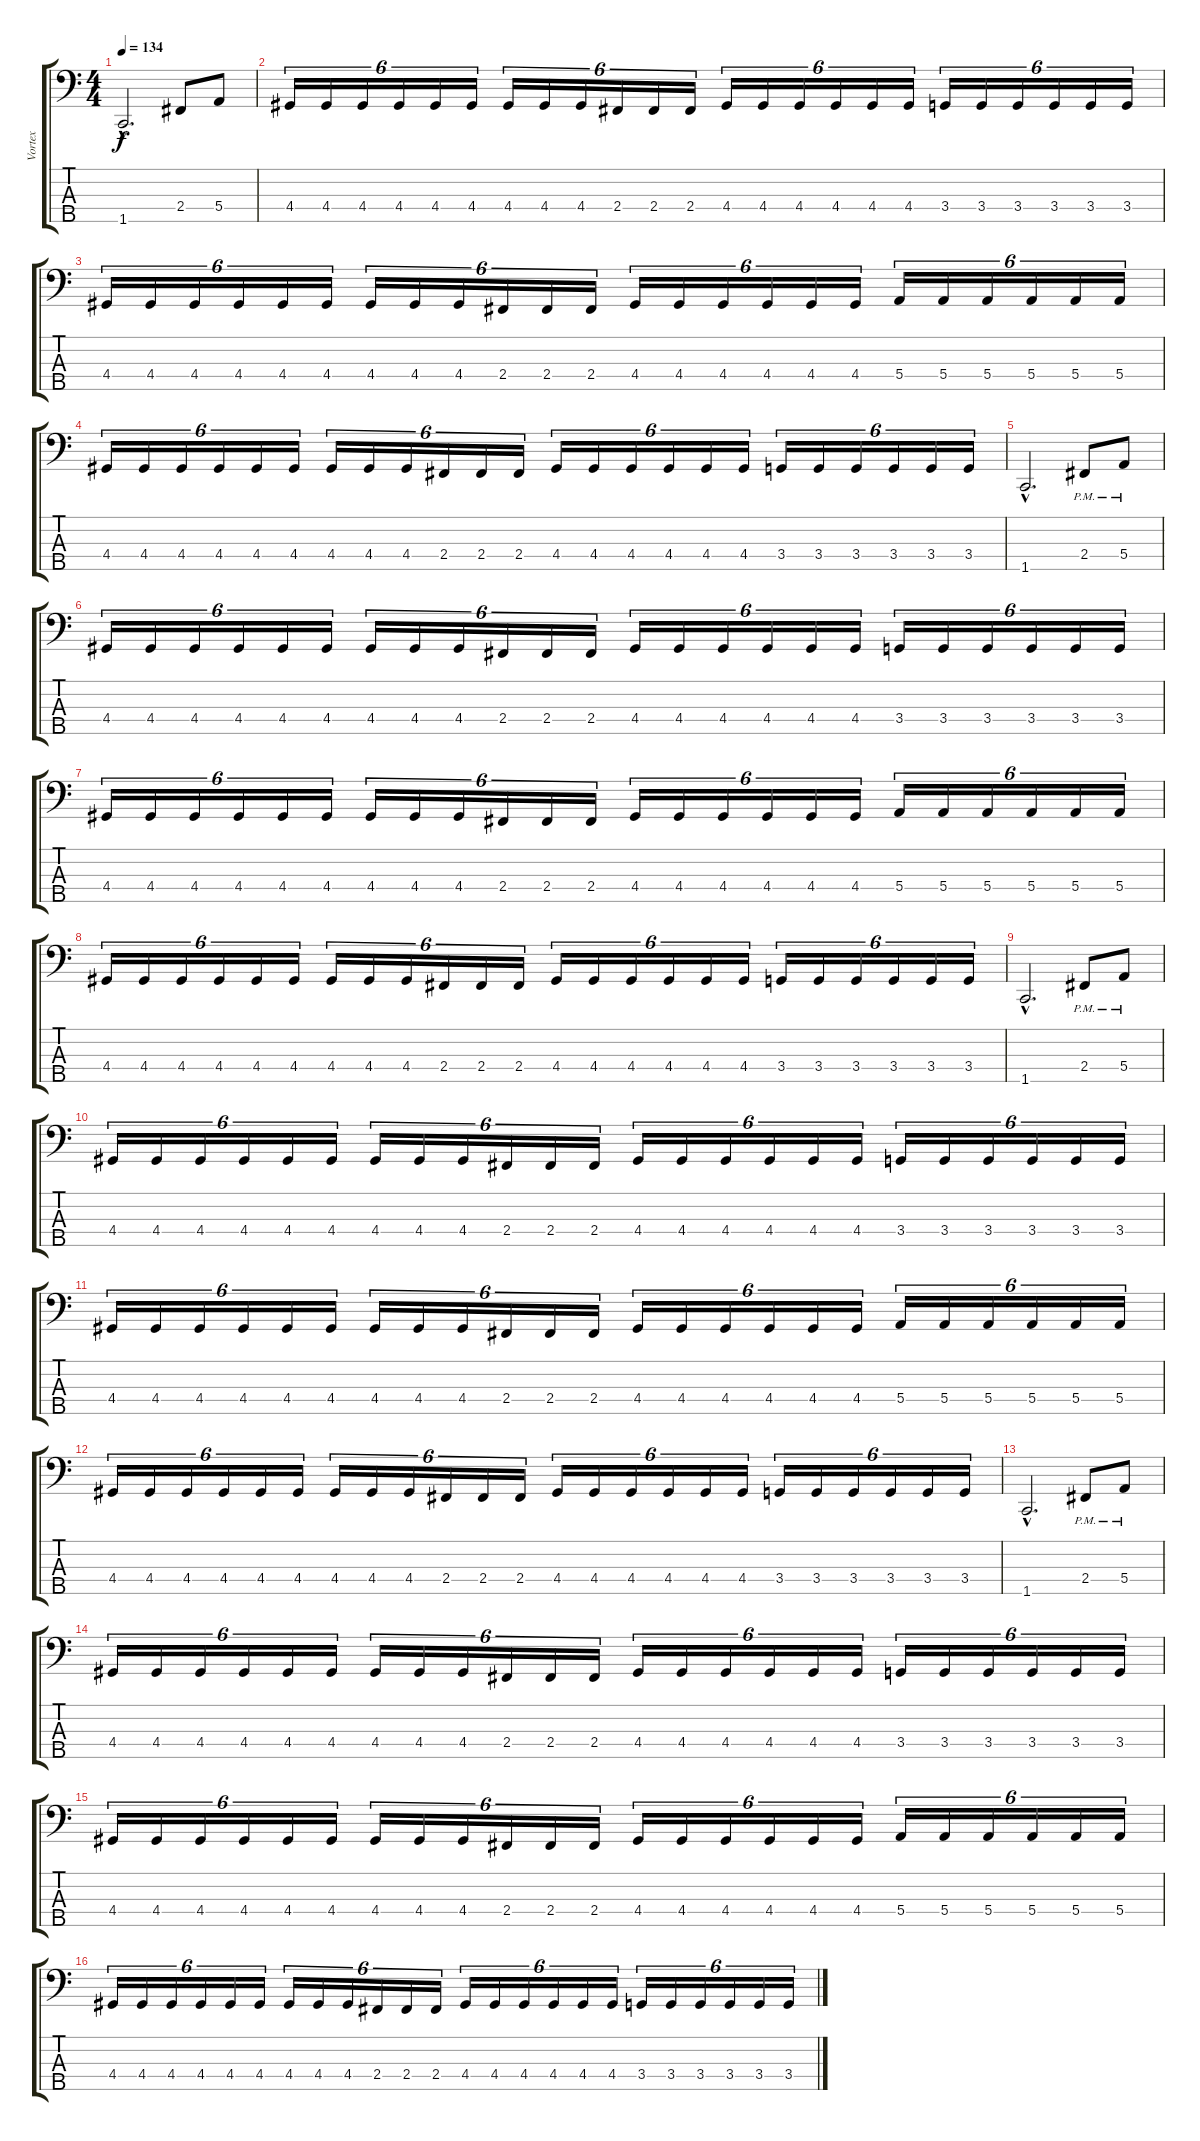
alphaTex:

\track ("Vortex" "Vortex") {instrument electricbassfinger}
\staff {score tabs}
\tuning (G2 D2 A1 E1 B0) {hide}
\ts (4 4)
\tempo 134
\clef f4
\ks c
1.5{hac}.2{d dy f} 2.4.8 5.4.8 |
4.4.16{tu (6 4)} 4.4.16{tu (6 4)} 4.4.16{tu (6 4)} 4.4.16{tu (6 4)} 4.4.16{tu (6 4)} 4.4.16{tu (6 4)} 4.4.16{tu (6 4)} 4.4.16{tu (6 4)} 4.4.16{tu (6 4)} 2.4.16{tu (6 4)} 2.4.16{tu (6 4)} 2.4.16{tu (6 4)} 4.4.16{tu (6 4)} 4.4.16{tu (6 4)} 4.4.16{tu (6 4)} 4.4.16{tu (6 4)} 4.4.16{tu (6 4)} 4.4.16{tu (6 4)} 3.4.16{tu (6 4)} 3.4.16{tu (6 4)} 3.4.16{tu (6 4)} 3.4.16{tu (6 4)} 3.4.16{tu (6 4)} 3.4.16{tu (6 4)} |
4.4.16{tu (6 4)} 4.4.16{tu (6 4)} 4.4.16{tu (6 4)} 4.4.16{tu (6 4)} 4.4.16{tu (6 4)} 4.4.16{tu (6 4)} 4.4.16{tu (6 4)} 4.4.16{tu (6 4)} 4.4.16{tu (6 4)} 2.4.16{tu (6 4)} 2.4.16{tu (6 4)} 2.4.16{tu (6 4)} 4.4.16{tu (6 4)} 4.4.16{tu (6 4)} 4.4.16{tu (6 4)} 4.4.16{tu (6 4)} 4.4.16{tu (6 4)} 4.4.16{tu (6 4)} 5.4.16{tu (6 4)} 5.4.16{tu (6 4)} 5.4.16{tu (6 4)} 5.4.16{tu (6 4)} 5.4.16{tu (6 4)} 5.4.16{tu (6 4)} |
4.4.16{tu (6 4)} 4.4.16{tu (6 4)} 4.4.16{tu (6 4)} 4.4.16{tu (6 4)} 4.4.16{tu (6 4)} 4.4.16{tu (6 4)} 4.4.16{tu (6 4)} 4.4.16{tu (6 4)} 4.4.16{tu (6 4)} 2.4.16{tu (6 4)} 2.4.16{tu (6 4)} 2.4.16{tu (6 4)} 4.4.16{tu (6 4)} 4.4.16{tu (6 4)} 4.4.16{tu (6 4)} 4.4.16{tu (6 4)} 4.4.16{tu (6 4)} 4.4.16{tu (6 4)} 3.4.16{tu (6 4)} 3.4.16{tu (6 4)} 3.4.16{tu (6 4)} 3.4.16{tu (6 4)} 3.4.16{tu (6 4)} 3.4.16{tu (6 4)} |
1.5{hac}.2{d} 2.4{pm}.8 5.4{pm}.8 |
4.4.16{tu (6 4)} 4.4.16{tu (6 4)} 4.4.16{tu (6 4)} 4.4.16{tu (6 4)} 4.4.16{tu (6 4)} 4.4.16{tu (6 4)} 4.4.16{tu (6 4)} 4.4.16{tu (6 4)} 4.4.16{tu (6 4)} 2.4.16{tu (6 4)} 2.4.16{tu (6 4)} 2.4.16{tu (6 4)} 4.4.16{tu (6 4)} 4.4.16{tu (6 4)} 4.4.16{tu (6 4)} 4.4.16{tu (6 4)} 4.4.16{tu (6 4)} 4.4.16{tu (6 4)} 3.4.16{tu (6 4)} 3.4.16{tu (6 4)} 3.4.16{tu (6 4)} 3.4.16{tu (6 4)} 3.4.16{tu (6 4)} 3.4.16{tu (6 4)} |
4.4.16{tu (6 4)} 4.4.16{tu (6 4)} 4.4.16{tu (6 4)} 4.4.16{tu (6 4)} 4.4.16{tu (6 4)} 4.4.16{tu (6 4)} 4.4.16{tu (6 4)} 4.4.16{tu (6 4)} 4.4.16{tu (6 4)} 2.4.16{tu (6 4)} 2.4.16{tu (6 4)} 2.4.16{tu (6 4)} 4.4.16{tu (6 4)} 4.4.16{tu (6 4)} 4.4.16{tu (6 4)} 4.4.16{tu (6 4)} 4.4.16{tu (6 4)} 4.4.16{tu (6 4)} 5.4.16{tu (6 4)} 5.4.16{tu (6 4)} 5.4.16{tu (6 4)} 5.4.16{tu (6 4)} 5.4.16{tu (6 4)} 5.4.16{tu (6 4)} |
4.4.16{tu (6 4)} 4.4.16{tu (6 4)} 4.4.16{tu (6 4)} 4.4.16{tu (6 4)} 4.4.16{tu (6 4)} 4.4.16{tu (6 4)} 4.4.16{tu (6 4)} 4.4.16{tu (6 4)} 4.4.16{tu (6 4)} 2.4.16{tu (6 4)} 2.4.16{tu (6 4)} 2.4.16{tu (6 4)} 4.4.16{tu (6 4)} 4.4.16{tu (6 4)} 4.4.16{tu (6 4)} 4.4.16{tu (6 4)} 4.4.16{tu (6 4)} 4.4.16{tu (6 4)} 3.4.16{tu (6 4)} 3.4.16{tu (6 4)} 3.4.16{tu (6 4)} 3.4.16{tu (6 4)} 3.4.16{tu (6 4)} 3.4.16{tu (6 4)} |
1.5{hac}.2{d} 2.4{pm}.8 5.4{pm}.8 |
4.4.16{tu (6 4)} 4.4.16{tu (6 4)} 4.4.16{tu (6 4)} 4.4.16{tu (6 4)} 4.4.16{tu (6 4)} 4.4.16{tu (6 4)} 4.4.16{tu (6 4)} 4.4.16{tu (6 4)} 4.4.16{tu (6 4)} 2.4.16{tu (6 4)} 2.4.16{tu (6 4)} 2.4.16{tu (6 4)} 4.4.16{tu (6 4)} 4.4.16{tu (6 4)} 4.4.16{tu (6 4)} 4.4.16{tu (6 4)} 4.4.16{tu (6 4)} 4.4.16{tu (6 4)} 3.4.16{tu (6 4)} 3.4.16{tu (6 4)} 3.4.16{tu (6 4)} 3.4.16{tu (6 4)} 3.4.16{tu (6 4)} 3.4.16{tu (6 4)} |
4.4.16{tu (6 4)} 4.4.16{tu (6 4)} 4.4.16{tu (6 4)} 4.4.16{tu (6 4)} 4.4.16{tu (6 4)} 4.4.16{tu (6 4)} 4.4.16{tu (6 4)} 4.4.16{tu (6 4)} 4.4.16{tu (6 4)} 2.4.16{tu (6 4)} 2.4.16{tu (6 4)} 2.4.16{tu (6 4)} 4.4.16{tu (6 4)} 4.4.16{tu (6 4)} 4.4.16{tu (6 4)} 4.4.16{tu (6 4)} 4.4.16{tu (6 4)} 4.4.16{tu (6 4)} 5.4.16{tu (6 4)} 5.4.16{tu (6 4)} 5.4.16{tu (6 4)} 5.4.16{tu (6 4)} 5.4.16{tu (6 4)} 5.4.16{tu (6 4)} |
4.4.16{tu (6 4)} 4.4.16{tu (6 4)} 4.4.16{tu (6 4)} 4.4.16{tu (6 4)} 4.4.16{tu (6 4)} 4.4.16{tu (6 4)} 4.4.16{tu (6 4)} 4.4.16{tu (6 4)} 4.4.16{tu (6 4)} 2.4.16{tu (6 4)} 2.4.16{tu (6 4)} 2.4.16{tu (6 4)} 4.4.16{tu (6 4)} 4.4.16{tu (6 4)} 4.4.16{tu (6 4)} 4.4.16{tu (6 4)} 4.4.16{tu (6 4)} 4.4.16{tu (6 4)} 3.4.16{tu (6 4)} 3.4.16{tu (6 4)} 3.4.16{tu (6 4)} 3.4.16{tu (6 4)} 3.4.16{tu (6 4)} 3.4.16{tu (6 4)} |
1.5{hac}.2{d} 2.4{pm}.8 5.4{pm}.8 |
4.4.16{tu (6 4)} 4.4.16{tu (6 4)} 4.4.16{tu (6 4)} 4.4.16{tu (6 4)} 4.4.16{tu (6 4)} 4.4.16{tu (6 4)} 4.4.16{tu (6 4)} 4.4.16{tu (6 4)} 4.4.16{tu (6 4)} 2.4.16{tu (6 4)} 2.4.16{tu (6 4)} 2.4.16{tu (6 4)} 4.4.16{tu (6 4)} 4.4.16{tu (6 4)} 4.4.16{tu (6 4)} 4.4.16{tu (6 4)} 4.4.16{tu (6 4)} 4.4.16{tu (6 4)} 3.4.16{tu (6 4)} 3.4.16{tu (6 4)} 3.4.16{tu (6 4)} 3.4.16{tu (6 4)} 3.4.16{tu (6 4)} 3.4.16{tu (6 4)} |
4.4.16{tu (6 4)} 4.4.16{tu (6 4)} 4.4.16{tu (6 4)} 4.4.16{tu (6 4)} 4.4.16{tu (6 4)} 4.4.16{tu (6 4)} 4.4.16{tu (6 4)} 4.4.16{tu (6 4)} 4.4.16{tu (6 4)} 2.4.16{tu (6 4)} 2.4.16{tu (6 4)} 2.4.16{tu (6 4)} 4.4.16{tu (6 4)} 4.4.16{tu (6 4)} 4.4.16{tu (6 4)} 4.4.16{tu (6 4)} 4.4.16{tu (6 4)} 4.4.16{tu (6 4)} 5.4.16{tu (6 4)} 5.4.16{tu (6 4)} 5.4.16{tu (6 4)} 5.4.16{tu (6 4)} 5.4.16{tu (6 4)} 5.4.16{tu (6 4)} |
4.4.16{tu (6 4)} 4.4.16{tu (6 4)} 4.4.16{tu (6 4)} 4.4.16{tu (6 4)} 4.4.16{tu (6 4)} 4.4.16{tu (6 4)} 4.4.16{tu (6 4)} 4.4.16{tu (6 4)} 4.4.16{tu (6 4)} 2.4.16{tu (6 4)} 2.4.16{tu (6 4)} 2.4.16{tu (6 4)} 4.4.16{tu (6 4)} 4.4.16{tu (6 4)} 4.4.16{tu (6 4)} 4.4.16{tu (6 4)} 4.4.16{tu (6 4)} 4.4.16{tu (6 4)} 3.4.16{tu (6 4)} 3.4.16{tu (6 4)} 3.4.16{tu (6 4)} 3.4.16{tu (6 4)} 3.4.16{tu (6 4)} 3.4.16{tu (6 4)}
